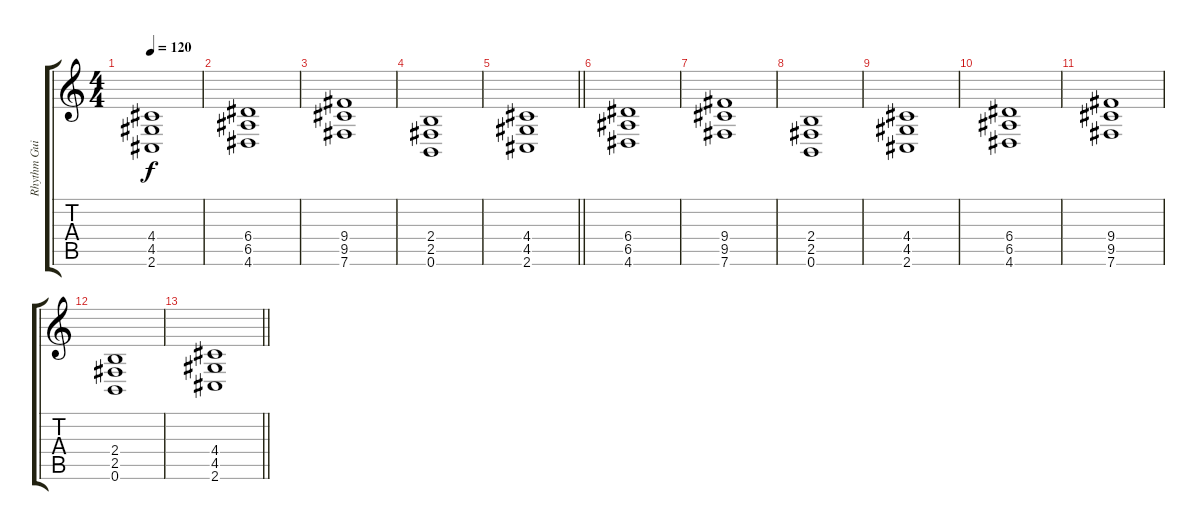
\track ("Rhythm Guitar" "Rhythm Gui") {instrument distortionguitar}
\staff {score tabs}
\tuning (B3 G3 D3 A2 E2 B1) {hide}
\ts (4 4)
\tempo 120
\clef g2
\ks c
(4.4 4.5 2.6).1{dy f} |
(6.4 6.5 4.6).1 |
(9.4 9.5 7.6).1 |
(2.4 2.5 0.6).1 |
\barLineRight lightlight
(4.4 4.5 2.6).1 |
(6.4 6.5 4.6).1 |
(9.4 9.5 7.6).1 |
(2.4 2.5 0.6).1 |
(4.4 4.5 2.6).1 |
(6.4 6.5 4.6).1 |
(9.4 9.5 7.6).1 |
(2.4 2.5 0.6).1 |
\barLineRight lightlight
(4.4 4.5 2.6).1
